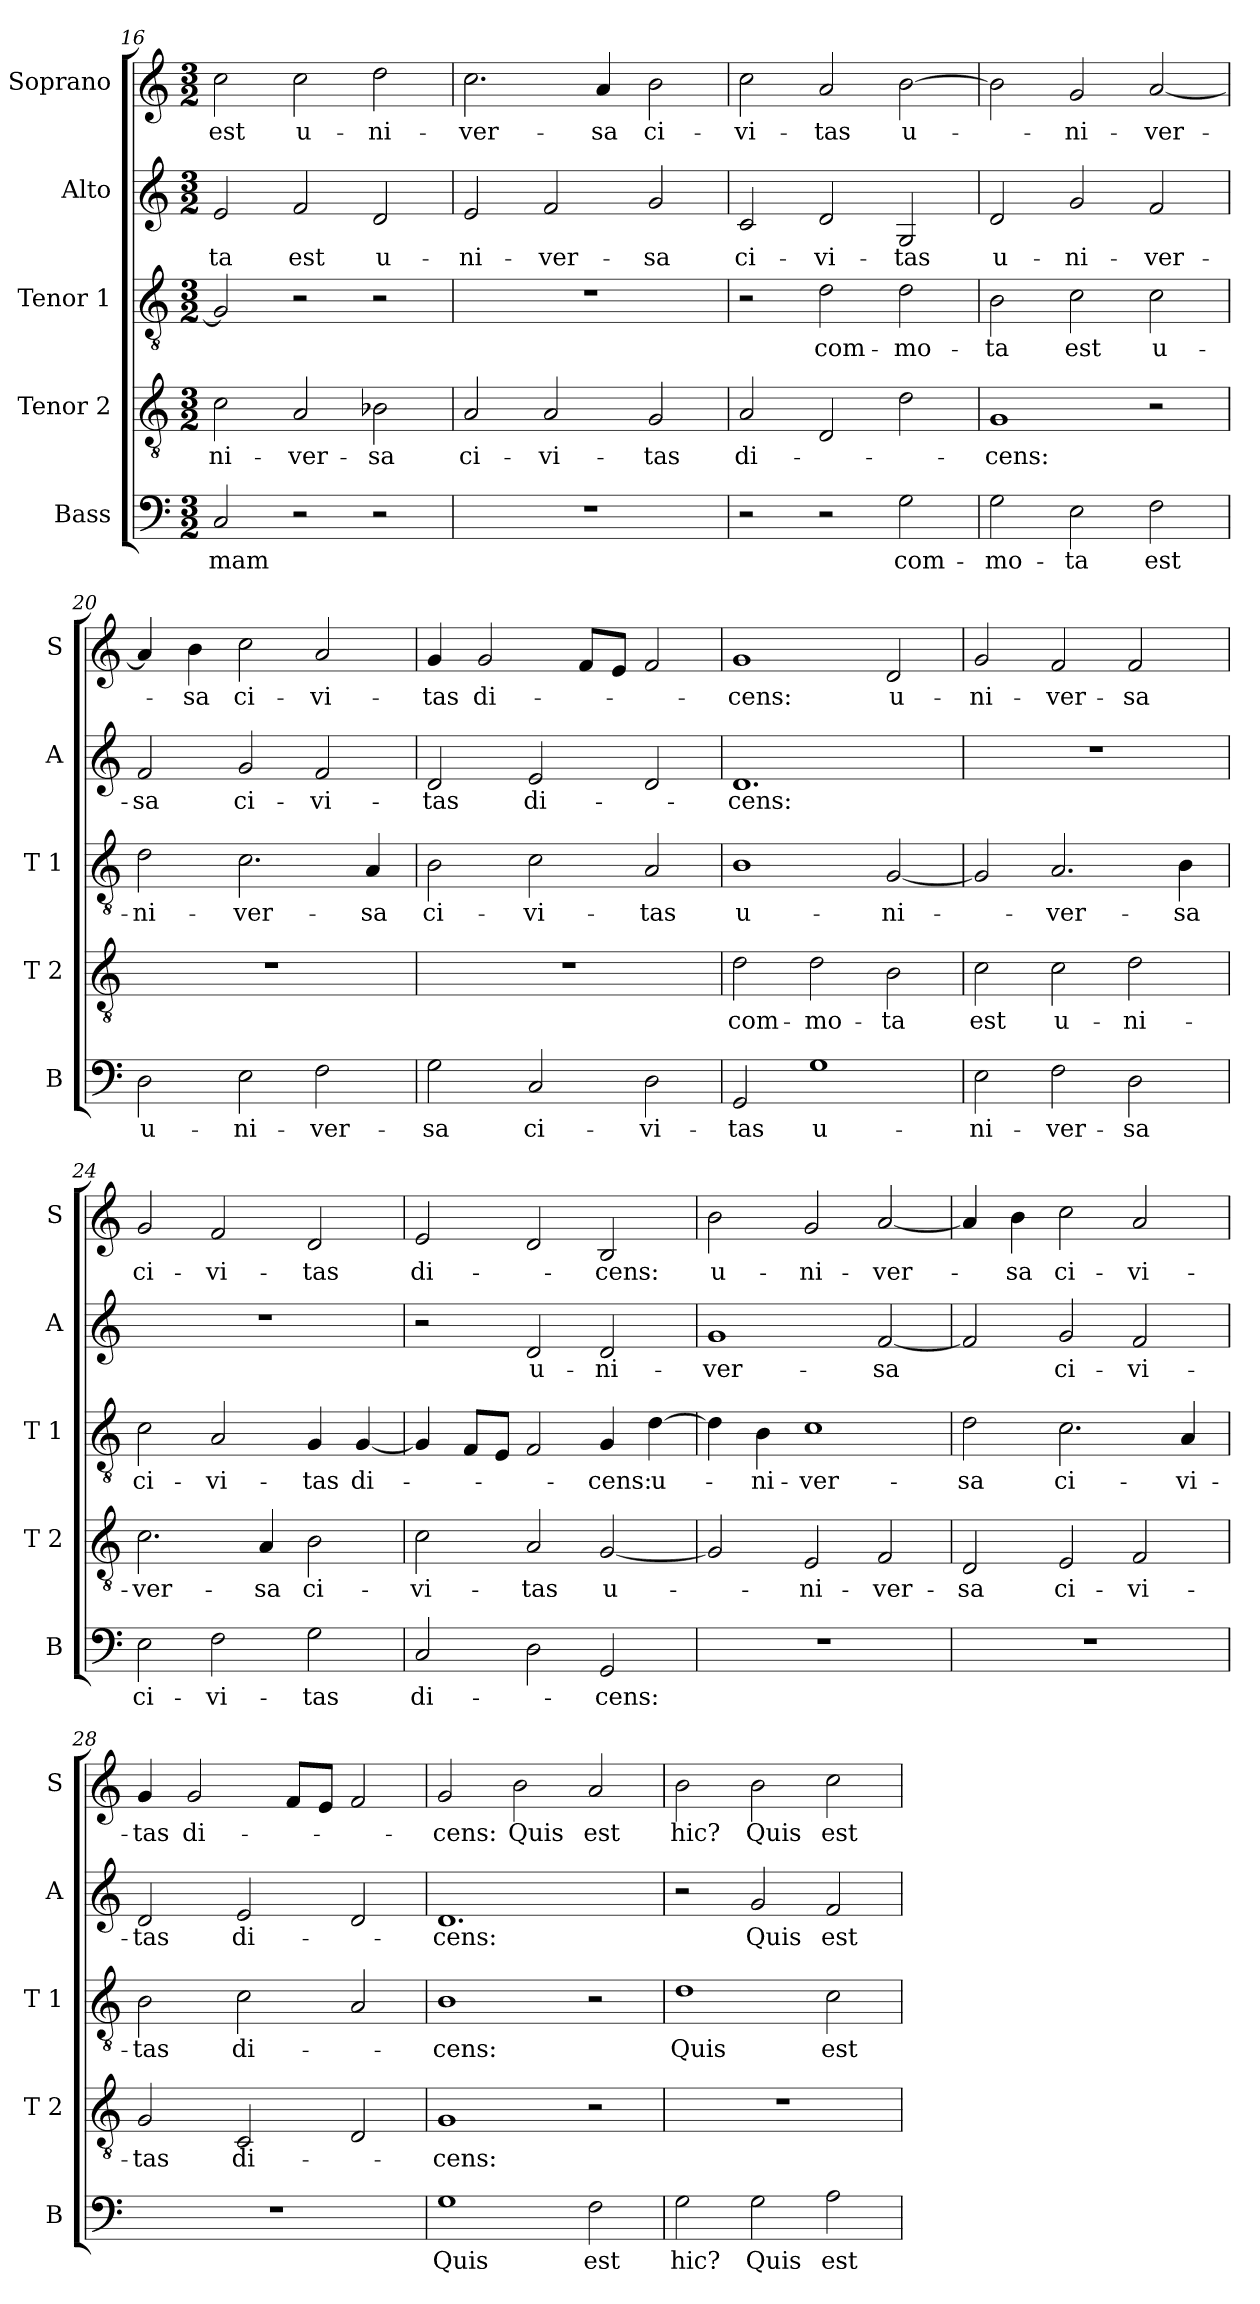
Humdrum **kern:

**kern	**text	**kern	**text	**kern	**text	**kern	**text	**kern	**text
*part5	*part5	*part4	*part4	*part3	*part3	*part2	*part2	*part1	*part1
*staff5	*staff5	*staff4	*staff4	*staff3	*staff3	*staff2	*staff2	*staff1	*staff1
*I"Bass	*	*I"Tenor 2	*	*I"Tenor 1	*	*I"Alto	*	*I"Soprano	*
*I'B	*	*I'T 2	*	*I'T 1	*	*I'A	*	*I'S	*
*clefF4	*	*clefGv2	*	*clefGv2	*	*clefG2	*	*clefG2	*
*k[]	*	*k[]	*	*k[]	*	*k[]	*	*k[]	*
*C:	*	*C:	*	*C:	*	*C:	*	*C:	*
*M3/2	*	*M3/2	*	*M3/2	*	*M3/2	*	*M3/2	*
=16	=16	=16	=16	=16	=16	=16	=16	=16	=16
2C/	-mam	2c\	-ni-	2G/]	.	2e/	-ta	2cc\	est
2r	.	2A/	-ver-	2r	.	2f/	est	2cc\	u-
2r	.	2B-X\	-sa	2r	.	2d/	u-	2dd\	-ni-
=17	=17	=17	=17	=17	=17	=17	=17	=17	=17
1.r	.	2A/	ci-	1.r	.	2e/	-ni-	2.cc\	-ver-
.	.	2A/	-vi-	.	.	2f/	-ver-	.	.
.	.	.	.	.	.	.	.	4a/	-sa
.	.	2G/	-tas	.	.	2g/	-sa	2b\	ci-
!!LO:PB:g=z
=18	=18	=18	=18	=18	=18	=18	=18	=18	=18
2r	.	2A/	di-	2r	.	2c/	ci-	2cc\	-vi-
2r	.	2D/	.	2d\	com-	2d/	-vi-	2a/	-tas
2G\	com-	2d\	.	2d\	-mo-	2G/	-tas	[2b\	u-
=19	=19	=19	=19	=19	=19	=19	=19	=19	=19
2G\	-mo-	1G	-cens:	2B\	-ta	2d/	u-	2b\]	.
2E\	-ta	.	.	2c\	est	2g/	-ni-	2g/	-ni-
2F\	est	2r	.	2c\	u-	2f/	-ver-	[2a/	-ver-
=20	=20	=20	=20	=20	=20	=20	=20	=20	=20
2D\	u-	1.r	.	2d\	-ni-	2f/	-sa	4a/]	.
.	.	.	.	.	.	.	.	4b\	-sa
2E\	-ni-	.	.	2.c\	-ver-	2g/	ci-	2cc\	ci-
2F\	-ver-	.	.	.	.	2f/	-vi-	2a/	-vi-
.	.	.	.	4A/	-sa	.	.	.	.
=21	=21	=21	=21	=21	=21	=21	=21	=21	=21
2G\	-sa	1.r	.	2B\	ci-	2d/	-tas	4g/	-tas
.	.	.	.	.	.	.	.	2g/	di-
2C/	ci-	.	.	2c\	-vi-	2e/	di-	.	.
.	.	.	.	.	.	.	.	8f/L	.
.	.	.	.	.	.	.	.	8e/J	.
2D\	-vi-	.	.	2A/	-tas	2d/	.	2f/	.
!!LO:LB:g=z
=22	=22	=22	=22	=22	=22	=22	=22	=22	=22
2GG/	-tas	2d\	com-	1B	u-	1.d	-cens:	1g	-cens:
1G	u-	2d\	-mo-	.	.	.	.	.	.
.	.	2B\	-ta	[2G/	-ni-	.	.	2d/	u-
=23	=23	=23	=23	=23	=23	=23	=23	=23	=23
2E\	-ni-	2c\	est	2G/]	.	1.r	.	2g/	-ni-
2F\	-ver-	2c\	u-	2.A/	-ver-	.	.	2f/	-ver-
2D\	-sa	2d\	-ni-	.	.	.	.	2f/	-sa
.	.	.	.	4B\	-sa	.	.	.	.
=24	=24	=24	=24	=24	=24	=24	=24	=24	=24
2E\	ci-	2.c\	-ver-	2c\	ci-	1.r	.	2g/	ci-
2F\	-vi-	.	.	2A/	-vi-	.	.	2f/	-vi-
.	.	4A/	-sa	.	.	.	.	.	.
2G\	-tas	2B\	ci-	4G/	-tas	.	.	2d/	-tas
.	.	.	.	[4G/	di-	.	.	.	.
=25	=25	=25	=25	=25	=25	=25	=25	=25	=25
2C/	di-	2c\	-vi-	4G/]	.	2r	.	2e/	di-
.	.	.	.	8F/L	.	.	.	.	.
.	.	.	.	8E/J	.	.	.	.	.
2D\	.	2A/	-tas	2F/	.	2d/	u-	2d/	.
2GG/	-cens:	[2G/	u-	4G/	-cens:	2d/	-ni-	2B/	-cens:
.	.	.	.	[4d\	u-	.	.	.	.
!!LO:PB:g=z
=26	=26	=26	=26	=26	=26	=26	=26	=26	=26
1.r	.	2G/]	.	4d\]	.	1g	-ver-	2b\	u-
.	.	.	.	4B\	-ni-	.	.	.	.
.	.	2E/	-ni-	1c	-ver-	.	.	2g/	-ni-
.	.	2F/	-ver-	.	.	[2f/	-sa	[2a/	-ver-
=27	=27	=27	=27	=27	=27	=27	=27	=27	=27
1.r	.	2D/	-sa	2d\	-sa	2f/]	.	4a/]	.
.	.	.	.	.	.	.	.	4b\	-sa
.	.	2E/	ci-	2.c\	ci-	2g/	ci-	2cc\	ci-
.	.	2F/	-vi-	.	.	2f/	-vi-	2a/	-vi-
.	.	.	.	4A/	-vi-	.	.	.	.
=28	=28	=28	=28	=28	=28	=28	=28	=28	=28
1.r	.	2G/	-tas	2B\	-tas	2d/	-tas	4g/	-tas
.	.	.	.	.	.	.	.	2g/	di-
.	.	2C/	di-	2c\	di-	2e/	di-	.	.
.	.	.	.	.	.	.	.	8f/L	.
.	.	.	.	.	.	.	.	8e/J	.
.	.	2D/	.	2A/	.	2d/	.	2f/	.
=29	=29	=29	=29	=29	=29	=29	=29	=29	=29
1G	Quis	1G	-cens:	1B	-cens:	1.d	-cens:	2g/	-cens:
.	.	.	.	.	.	.	.	2b\	Quis
2F\	est	2r	.	2r	.	.	.	2a/	est
!!LO:LB:g=z
=30	=30	=30	=30	=30	=30	=30	=30	=30	=30
2G\	hic?	1.r	.	1d	Quis	2r	.	2b\	hic?
2G\	Quis	.	.	.	.	2g/	Quis	2b\	Quis
2A\	est	.	.	2c\	est	2f/	est	2cc\	est
=	=	=	=	=	=	=	=	=	=
*-	*-	*-	*-	*-	*-	*-	*-	*-	*-
